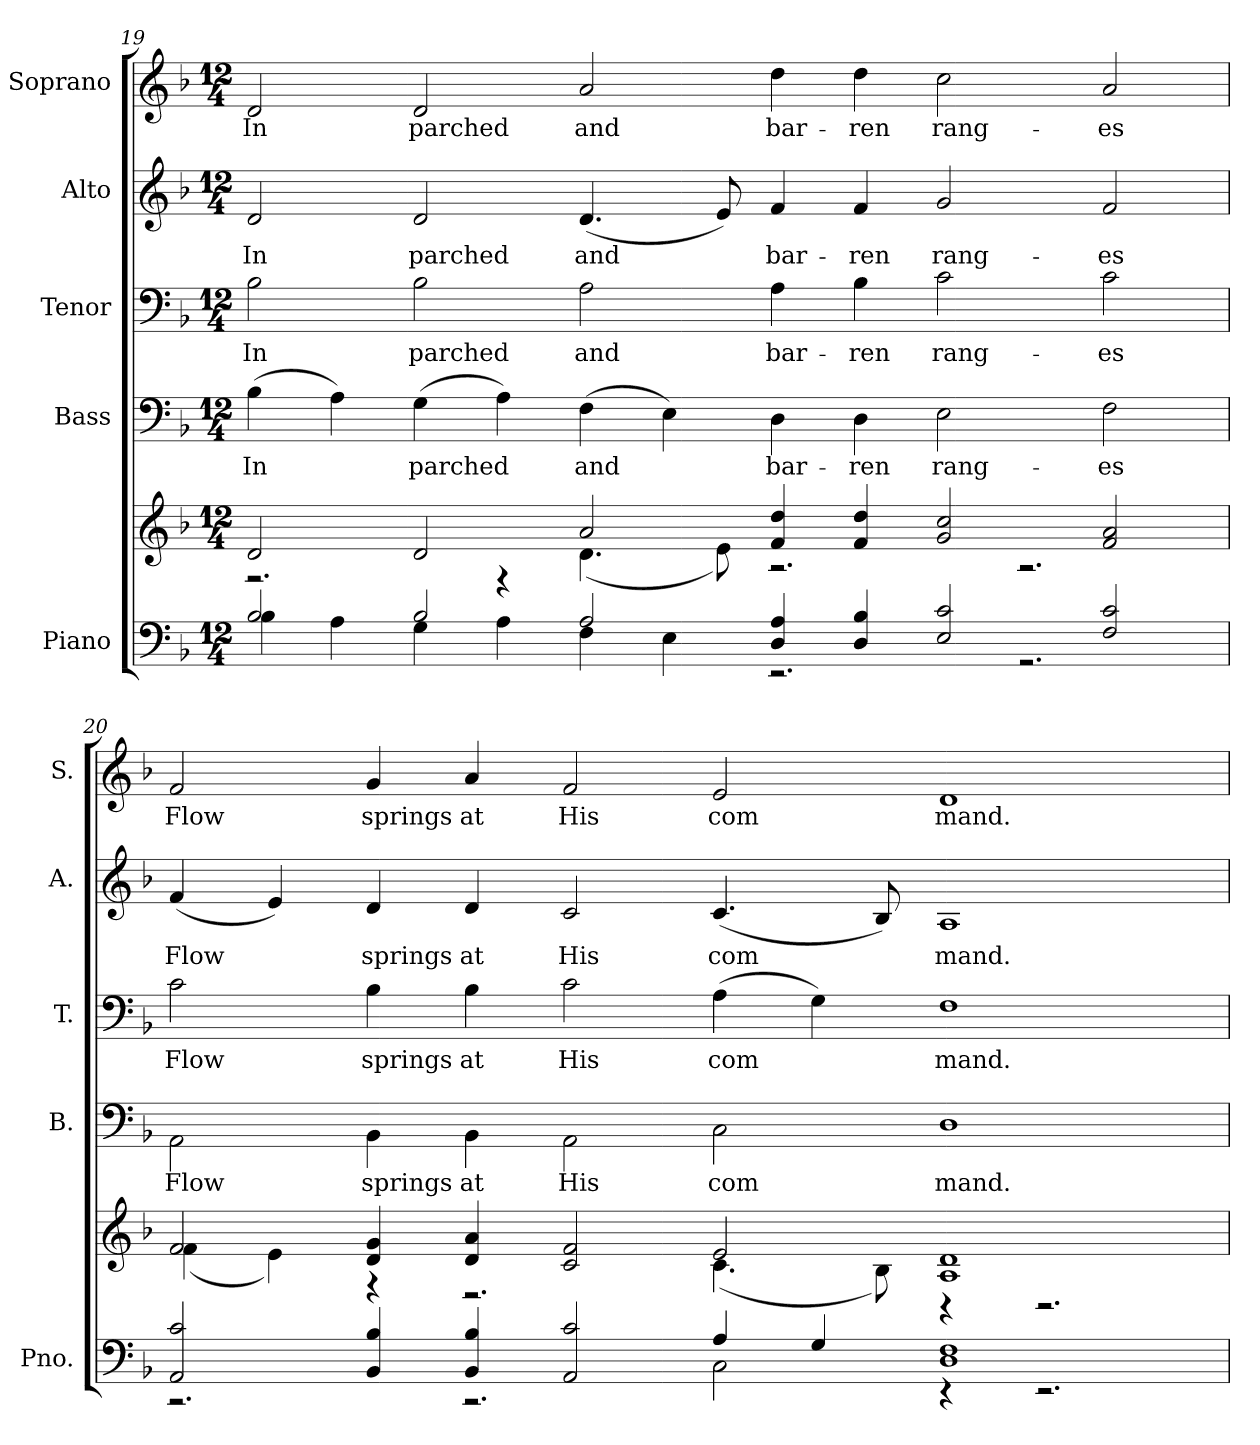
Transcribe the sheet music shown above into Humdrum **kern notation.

**kern	**kern	**kern	**text	**kern	**text	**kern	**text	**kern	**text
*part5	*part5	*part4	*part4	*part3	*part3	*part2	*part2	*part1	*part1
*staff6	*staff5	*staff4	*staff4	*staff3	*staff3	*staff2	*staff2	*staff1	*staff1
*I"Piano	*	*I"Bass	*	*I"Tenor	*	*I"Alto	*	*I"Soprano	*
*I'Pno.	*	*I'B.	*	*I'T.	*	*I'A.	*	*I'S.	*
!!LO:PB:g=z
*clefF4	*clefG2	*clefF4	*	*clefF4	*	*clefG2	*	*clefG2	*
*k[b-]	*k[b-]	*k[b-]	*	*k[b-]	*	*k[b-]	*	*k[b-]	*
*F:	*F:	*F:	*	*F:	*	*F:	*	*F:	*
*M12/4	*M12/4	*M12/4	*	*M12/4	*	*M12/4	*	*M12/4	*
=19	=19	=19	=19	=19	=19	=19	=19	=19	=19
*^	*^	*	*	*	*	*	*	*	*
!	!	!	!	!	!LO:LY:b:color=#000000	!	!	!	!	!	!
!	!	!	!	!	!	!	!LO:LY:b:color=#000000	!	!	!	!
!	!	!	!	!	!	!	!	!	!LO:LY:b:color=#000000	!	!
!	!	!	!	!	!	!	!	!	!	!	!LO:LY:b:color=#000000
2B-i/	4B-i\	2di/	2.r	(4B-i\	In	2B-i\	In	2di/	In	2di/	In
.	4Ai\	.	.	4Ai\)	.	.	.	.	.	.	.
!	!	!	!	!	!LO:LY:b:color=#000000	!	!	!	!	!	!
!	!	!	!	!	!	!	!LO:LY:b:color=#000000	!	!	!	!
!	!	!	!	!	!	!	!	!	!LO:LY:b:color=#000000	!	!
!	!	!	!	!	!	!	!	!	!	!	!LO:LY:b:color=#000000
2B-i/	4Gi\	2di/	.	(4Gi\	parched	2B-i\	parched	2di/	parched	2di/	parched
.	4Ai\	.	4r	4Ai\)	.	.	.	.	.	.	.
!	!	!	!	!	!LO:LY:b:color=#000000	!	!	!	!	!	!
!	!	!	!	!	!	!	!LO:LY:b:color=#000000	!	!	!	!
!	!	!	!	!	!	!	!	!	!LO:LY:b:color=#000000	!	!
!	!	!	!	!	!	!	!	!	!	!	!LO:LY:b:color=#000000
2Ai/	4Fi\	2ai/	(4.di\	(4Fi\	and	2Ai\	and	(4.di/	and	2ai/	and
.	4Ei\	.	.	4Ei\)	.	.	.	.	.	.	.
.	.	.	8ei\)	.	.	.	.	8ei/)	.	.	.
!	!	!	!	!	!LO:LY:b:color=#000000	!	!	!	!	!	!
!	!	!	!	!	!	!	!LO:LY:b:color=#000000	!	!	!	!
!	!	!	!	!	!	!	!	!	!LO:LY:b:color=#000000	!	!
!	!	!	!	!	!	!	!	!	!	!	!LO:LY:b:color=#000000
4Di/ 4Ai	2.r	4fi/ 4ddi	2.r	4Di\	bar-	4Ai\	bar-	4fi/	bar-	4ddi\	bar-
!	!	!	!	!	!LO:LY:b:color=#000000	!	!	!	!	!	!
!	!	!	!	!	!	!	!LO:LY:b:color=#000000	!	!	!	!
!	!	!	!	!	!	!	!	!	!LO:LY:b:color=#000000	!	!
!	!	!	!	!	!	!	!	!	!	!	!LO:LY:b:color=#000000
4Di/ 4B-i	.	4fi/ 4ddi	.	4Di\	-ren	4B-i\	-ren	4fi/	-ren	4ddi\	-ren
!	!	!	!	!	!LO:LY:b:color=#000000	!	!	!	!	!	!
!	!	!	!	!	!	!	!LO:LY:b:color=#000000	!	!	!	!
!	!	!	!	!	!	!	!	!	!LO:LY:b:color=#000000	!	!
!	!	!	!	!	!	!	!	!	!	!	!LO:LY:b:color=#000000
2Ei/ 2ci	.	2gi/ 2cci	.	2Ei\	rang-	2ci\	rang-	2gi/	rang-	2cci\	rang-
.	2.r	.	2.r	.	.	.	.	.	.	.	.
!	!	!	!	!	!LO:LY:b:color=#000000	!	!	!	!	!	!
!	!	!	!	!	!	!	!LO:LY:b:color=#000000	!	!	!	!
!	!	!	!	!	!	!	!	!	!LO:LY:b:color=#000000	!	!
!	!	!	!	!	!	!	!	!	!	!	!LO:LY:b:color=#000000
2Fi/ 2ci	.	2fi/ 2ai	.	2Fi\	-es	2ci\	-es	2fi/	-es	2ai/	-es
!!LO:PB:g=z
=20	=20	=20	=20	=20	=20	=20	=20	=20	=20	=20	=20
!	!	!	!	!	!LO:LY:b:color=#000000	!	!	!	!	!	!
!	!	!	!	!	!	!	!LO:LY:b:color=#000000	!	!	!	!
!	!	!	!	!	!	!	!	!	!LO:LY:b:color=#000000	!	!
!	!	!	!	!	!	!	!	!	!	!	!LO:LY:b:color=#000000
2AAi/ 2ci	2.r	2fi/	(4fi\	2AAi\	Flow	2ci\	Flow	(4fi/	Flow	2fi/	Flow
.	.	.	4ei\)	.	.	.	.	4ei/)	.	.	.
!	!	!	!	!	!LO:LY:b:color=#000000	!	!	!	!	!	!
!	!	!	!	!	!	!	!LO:LY:b:color=#000000	!	!	!	!
!	!	!	!	!	!	!	!	!	!LO:LY:b:color=#000000	!	!
!	!	!	!	!	!	!	!	!	!	!	!LO:LY:b:color=#000000
4BB-i/ 4B-i	.	4di/ 4gi	4r	4BB-i\	springs	4B-i\	springs	4di/	springs	4gi/	springs
!	!	!	!	!	!LO:LY:b:color=#000000	!	!	!	!	!	!
!	!	!	!	!	!	!	!LO:LY:b:color=#000000	!	!	!	!
!	!	!	!	!	!	!	!	!	!LO:LY:b:color=#000000	!	!
!	!	!	!	!	!	!	!	!	!	!	!LO:LY:b:color=#000000
4BB-i/ 4B-i	2.r	4di/ 4ai	2.r	4BB-i\	at	4B-i\	at	4di/	at	4ai/	at
!	!	!	!	!	!LO:LY:b:color=#000000	!	!	!	!	!	!
!	!	!	!	!	!	!	!LO:LY:b:color=#000000	!	!	!	!
!	!	!	!	!	!	!	!	!	!LO:LY:b:color=#000000	!	!
!	!	!	!	!	!	!	!	!	!	!	!LO:LY:b:color=#000000
2AAi/ 2ci	.	2ci/ 2fi	.	2AAi\	His	2ci\	His	2ci/	His	2fi/	His
!	!	!	!	!	!LO:LY:b:color=#000000	!	!	!	!	!	!
!	!	!	!	!	!	!	!LO:LY:b:color=#000000	!	!	!	!
!	!	!	!	!	!	!	!	!	!LO:LY:b:color=#000000	!	!
!	!	!	!	!	!	!	!	!	!	!	!LO:LY:b:color=#000000
4Ai/	2Ci\	2ei/	(4.ci\	2Ci\	com	(4Ai\	com	(4.ci/	com	2ei/	com
4Gi/	.	.	.	.	.	4Gi\)	.	.	.	.	.
.	.	.	8B-i\)	.	.	.	.	8B-i/)	.	.	.
!	!	!	!	!	!LO:LY:b:color=#000000	!	!	!	!	!	!
!	!	!	!	!	!	!	!LO:LY:b:color=#000000	!	!	!	!
!	!	!	!	!	!	!	!	!	!LO:LY:b:color=#000000	!	!
!	!	!	!	!	!	!	!	!	!	!	!LO:LY:b:color=#000000
1Di 1Fi	4r	1Ai 1di	4r	1Di	mand.	1Fi	mand.	1Ai	mand.	1di	mand.
.	2.r	.	2.r	.	.	.	.	.	.	.	.
*v	*v	*	*	*	*	*	*	*	*	*	*
*	*v	*v	*	*	*	*	*	*	*	*
=	=	=	=	=	=	=	=	=	=
*-	*-	*-	*-	*-	*-	*-	*-	*-	*-
